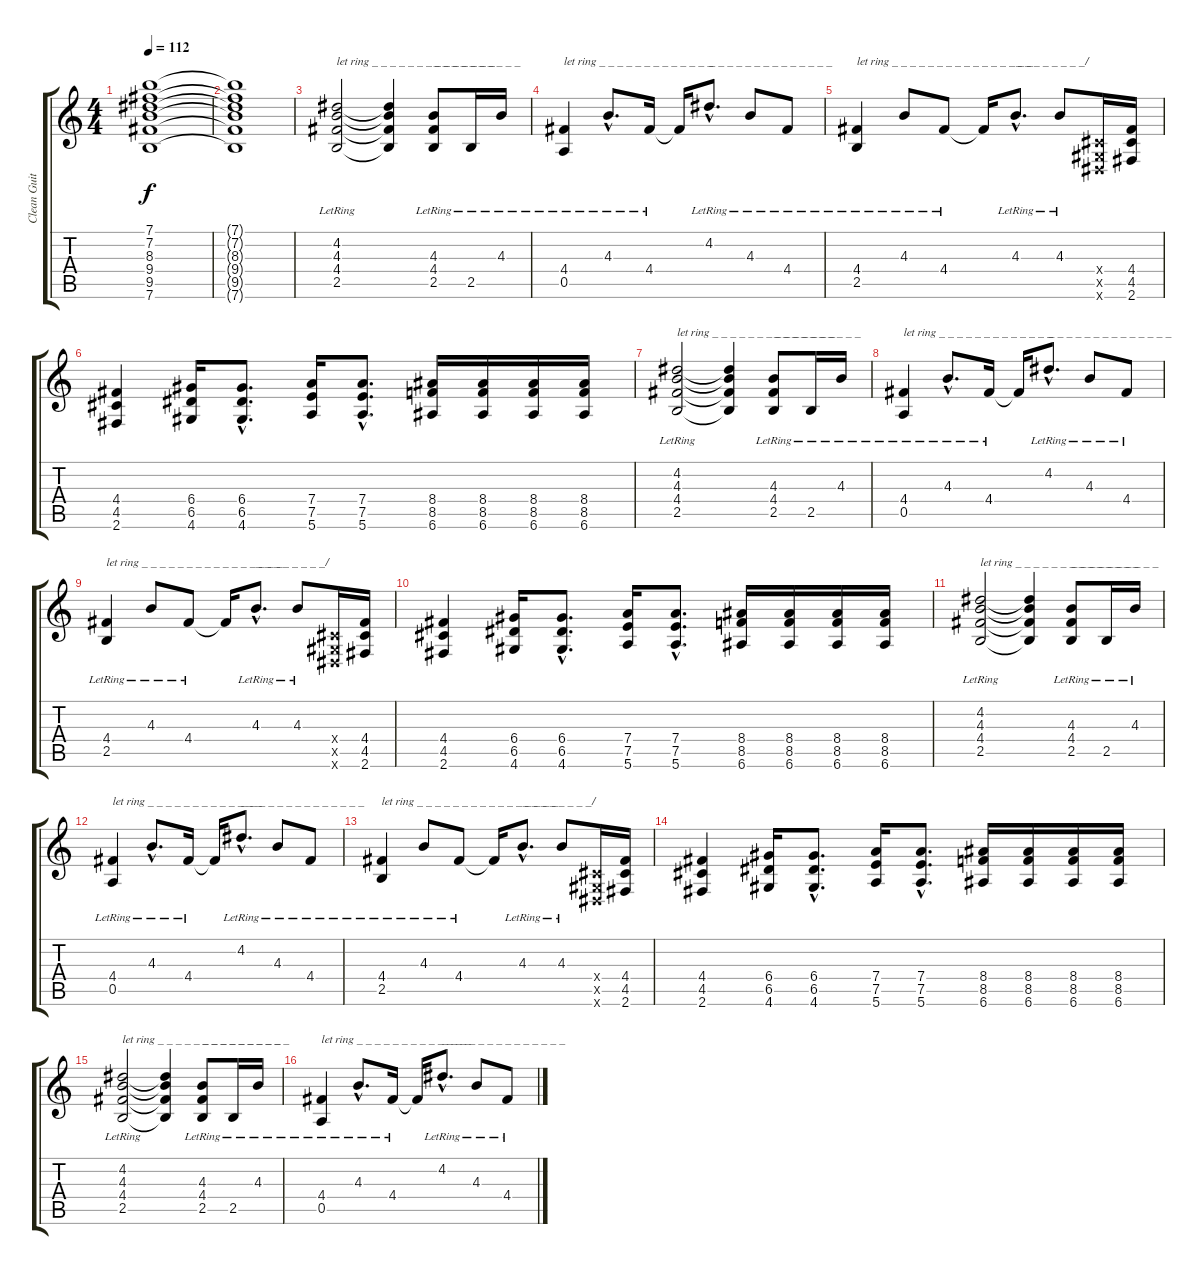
\track ("Clean Guitar" "Clean Guit") {instrument electricguitarclean}
\staff {score tabs}
\tuning (E4 B3 G3 D3 A2 E2) {hide}
\ts (4 4)
\tempo 112
\clef g2
\ks c
(7.1 7.2 8.3 9.4 9.5 7.6).1{dy f} |
(7.1{t} 7.2{t} 8.3{t} 9.4{t} 9.5{t} 7.6{t}).1 |
(4.2{lr} 4.3{lr} 4.4{lr} 2.5{lr}).2{txt "let ring _ _ _ _ _ _ _ _ _ _ _ _ _ _"} (4.2{t} 4.3{t} 4.4{t} 2.5{t}).4 (4.3{lr} 4.4{lr} 2.5{lr}).8{txt "_ _ _ _ _ _ _ _ _ _"} 2.5{lr}.16 4.3{lr}.16 |
(4.4{lr} 0.5{lr}).4{txt "let ring _ _ _ _ _ _ _ _ _ _ _ _ _"} 4.3{hac lr}.8{d} 4.4{lr}.16 4.4{t}.16 4.2{hac lr}.8{d txt "_ _ _ _ _ _ _ _ _ _ _ _ _ _"} 4.3{lr}.8 4.4{lr}.8 |
(4.4{lr} 2.5{lr}).4{txt "let ring _ _ _ _ _ _ _ _ _ _ _ _ _ _ _ _"} 4.3{lr}.8 4.4{lr}.8 4.4{t}.16 4.3{hac lr}.8{d txt "_ _ _ _ _ _ _ _/"} 4.3{lr}.8 (-1.4{x} -1.5{x} -1.6{x}).16 (4.4 4.5 2.6).16 |
(4.4 4.5 2.6).4 (6.4 6.5 4.6).16 (6.4{hac} 6.5{hac} 4.6{hac}).8{d} (7.4 7.5 5.6).16 (7.4{hac} 7.5{hac} 5.6{hac}).8{d} (8.4 8.5 6.6).16 (8.4 8.5 6.6).16 (8.4 8.5 6.6).16 (8.4 8.5 6.6).16 |
(4.2{lr} 4.3{lr} 4.4{lr} 2.5{lr}).2{txt "let ring _ _ _ _ _ _ _ _ _ _ _ _ _ _"} (4.2{t} 4.3{t} 4.4{t} 2.5{t}).4 (4.3{lr} 4.4{lr} 2.5{lr}).8{txt "_ _ _ _ _ _ _ _ _ _"} 2.5{lr}.16 4.3{lr}.16 |
(4.4{lr} 0.5{lr}).4{txt "let ring _ _ _ _ _ _ _ _ _ _ _ _ _"} 4.3{hac lr}.8{d} 4.4{lr}.16 4.4{t}.16 4.2{hac lr}.8{d txt "_ _ _ _ _ _ _ _ _ _ _ _ _ _"} 4.3{lr}.8 4.4{lr}.8 |
(4.4{lr} 2.5{lr}).4{txt "let ring _ _ _ _ _ _ _ _ _ _ _ _ _ _ _ _"} 4.3{lr}.8 4.4{lr}.8 4.4{t}.16 4.3{hac lr}.8{d txt "_ _ _ _ _ _ _ _/"} 4.3{lr}.8 (-1.4{x} -1.5{x} -1.6{x}).16 (4.4 4.5 2.6).16 |
(4.4 4.5 2.6).4 (6.4 6.5 4.6).16 (6.4{hac} 6.5{hac} 4.6{hac}).8{d} (7.4 7.5 5.6).16 (7.4{hac} 7.5{hac} 5.6{hac}).8{d} (8.4 8.5 6.6).16 (8.4 8.5 6.6).16 (8.4 8.5 6.6).16 (8.4 8.5 6.6).16 |
(4.2{lr} 4.3{lr} 4.4{lr} 2.5{lr}).2{txt "let ring _ _ _ _ _ _ _ _ _ _ _ _ _ _"} (4.2{t} 4.3{t} 4.4{t} 2.5{t}).4 (4.3{lr} 4.4{lr} 2.5{lr}).8{txt "_ _ _ _ _ _ _ _ _ _"} 2.5{lr}.16 4.3{lr}.16 |
(4.4{lr} 0.5{lr}).4{txt "let ring _ _ _ _ _ _ _ _ _ _ _ _ _"} 4.3{hac lr}.8{d} 4.4{lr}.16 4.4{t}.16 4.2{hac lr}.8{d txt "_ _ _ _ _ _ _ _ _ _ _ _ _ _"} 4.3{lr}.8 4.4{lr}.8 |
(4.4{lr} 2.5{lr}).4{txt "let ring _ _ _ _ _ _ _ _ _ _ _ _ _ _ _ _"} 4.3{lr}.8 4.4{lr}.8 4.4{t}.16 4.3{hac lr}.8{d txt "_ _ _ _ _ _ _ _/"} 4.3{lr}.8 (-1.4{x} -1.5{x} -1.6{x}).16 (4.4 4.5 2.6).16 |
(4.4 4.5 2.6).4 (6.4 6.5 4.6).16 (6.4{hac} 6.5{hac} 4.6{hac}).8{d} (7.4 7.5 5.6).16 (7.4{hac} 7.5{hac} 5.6{hac}).8{d} (8.4 8.5 6.6).16 (8.4 8.5 6.6).16 (8.4 8.5 6.6).16 (8.4 8.5 6.6).16 |
(4.2{lr} 4.3{lr} 4.4{lr} 2.5{lr}).2{txt "let ring _ _ _ _ _ _ _ _ _ _ _ _ _ _"} (4.2{t} 4.3{t} 4.4{t} 2.5{t}).4 (4.3{lr} 4.4{lr} 2.5{lr}).8{txt "_ _ _ _ _ _ _ _ _ _"} 2.5{lr}.16 4.3{lr}.16 |
(4.4{lr} 0.5{lr}).4{txt "let ring _ _ _ _ _ _ _ _ _ _ _ _ _"} 4.3{hac lr}.8{d} 4.4{lr}.16 4.4{t}.16 4.2{hac lr}.8{d txt "_ _ _ _ _ _ _ _ _ _ _ _ _ _"} 4.3{lr}.8 4.4{lr}.8
